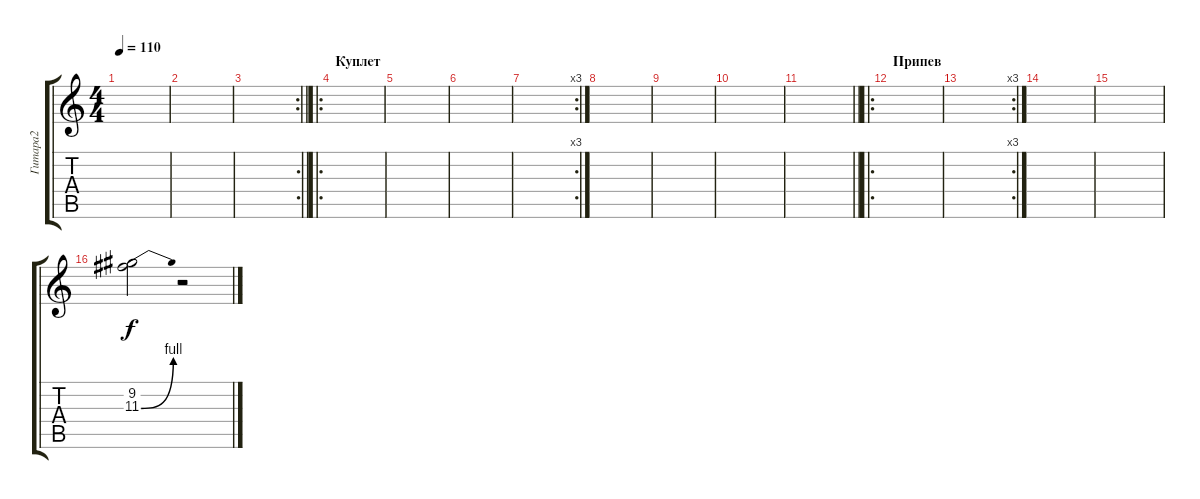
\track ("Гитара2" "Гитара2") {instrument electricguitarclean}
\staff {score tabs}
\tuning (E4 B3 G3 D3 A2 E2) {hide}
\ts (4 4)
\tempo 110
\clef g2
\ks c
|
|
\rc 2
\barLineRight lightlight
|
\ro
\section ("" "Куплет")
|
|
|
\rc 3
|
|
|
|
\barLineRight lightlight
|
\ro
\section ("" "Припев")
|
\rc 3
|
|
|
(9.2 11.3{be (bend 0 0 60 4)}).2{instrument distortionguitar} r.2
